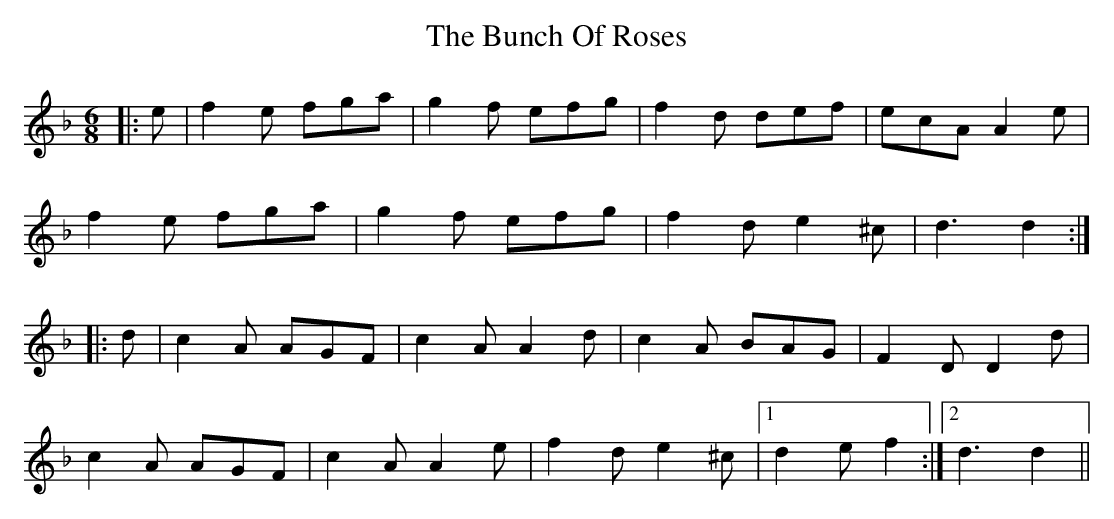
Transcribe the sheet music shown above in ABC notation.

X:1
T: The Bunch Of Roses
M: 6/8
L: 1/8
K: Dmin
|:e|f2 e fga|g2 f efg|f2 d def|ecA A2 e|
f2 e fga|g2 f efg|f2 d e2 ^c|d3 d2:|
|:d|c2 A AGF|c2 A A2 d|c2 A BAG|F2 D D2d|
c2 A AGF|c2 A A2 e|f2 d e2 ^c|1 d2 e f2:|2 d3 d2||
